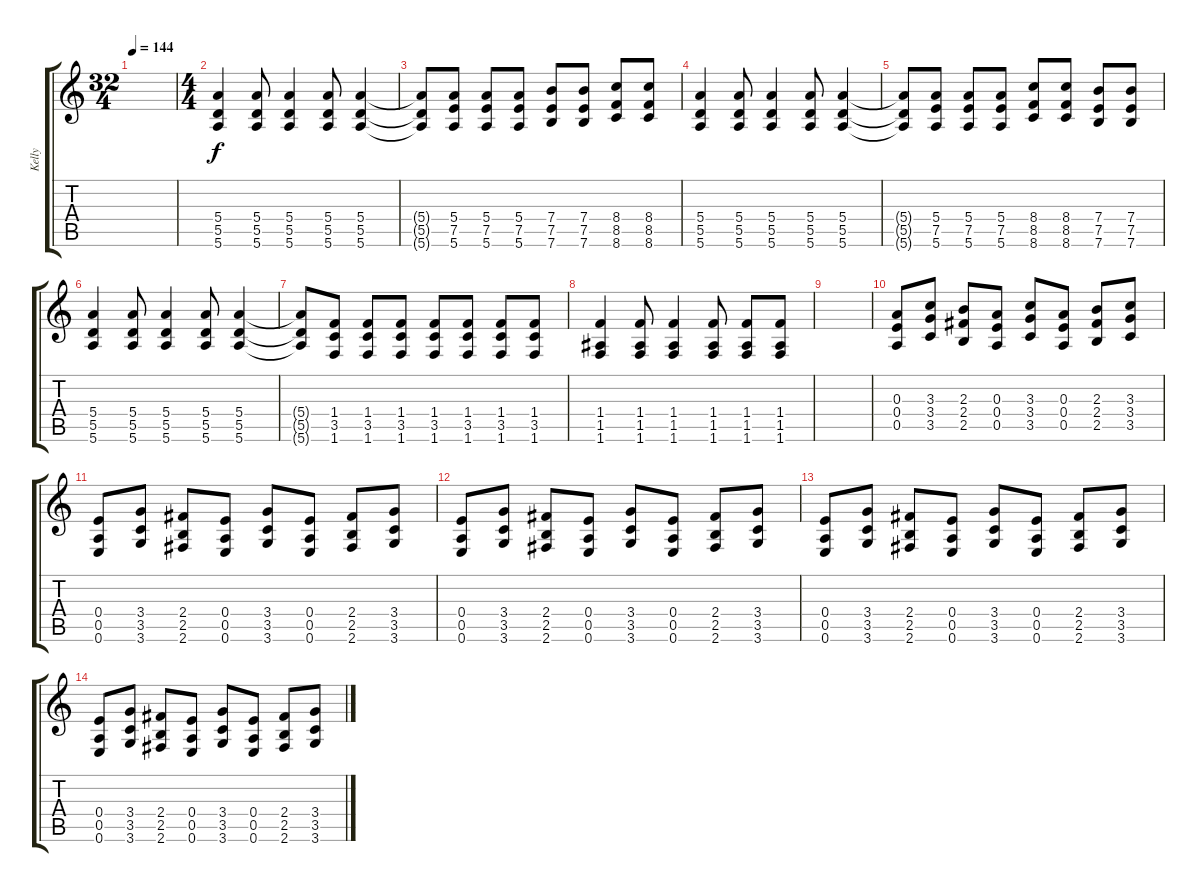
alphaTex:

\track ("Kelly" "Kelly") {instrument overdrivenguitar}
\staff {score tabs}
\tuning (E4 B3 A3 E3 A2 E2) {hide}
\ts (32 4)
\tempo 144
\clef g2
\ks c
|
\ts (4 4)
(5.4 5.5 5.6).4 (5.4 5.5 5.6).8 (5.4 5.5 5.6).4 (5.4 5.5 5.6).8 (5.4 5.5 5.6).4 |
(5.4{t} 5.5{t} 5.6{t}).8 (5.4 7.5 5.6).8 (5.4 7.5 5.6).8 (5.4 7.5 5.6).8 (7.4 7.5 7.6).8 (7.4 7.5 7.6).8 (8.4 8.5 8.6).8 (8.4 8.5 8.6).8 |
(5.4 5.5 5.6).4 (5.4 5.5 5.6).8 (5.4 5.5 5.6).4 (5.4 5.5 5.6).8 (5.4 5.5 5.6).4 |
(5.4{t} 5.5{t} 5.6{t}).8 (5.4 7.5 5.6).8 (5.4 7.5 5.6).8 (5.4 7.5 5.6).8 (8.4 8.5 8.6).8 (8.4 8.5 8.6).8 (7.4 7.5 7.6).8 (7.4 7.5 7.6).8 |
(5.4 5.5 5.6).4 (5.4 5.5 5.6).8 (5.4 5.5 5.6).4 (5.4 5.5 5.6).8 (5.4 5.5 5.6).4 |
(5.4{t} 5.5{t} 5.6{t}).8 (1.4 3.5 1.6).8 (1.4 3.5 1.6).8 (1.4 3.5 1.6).8 (1.4 3.5 1.6).8 (1.4 3.5 1.6).8 (1.4 3.5 1.6).8 (1.4 3.5 1.6).8 |
(1.4 1.5 1.6).4 (1.4 1.5 1.6).8 (1.4 1.5 1.6).4 (1.4 1.5 1.6).8 (1.4 1.5 1.6).8 (1.4 1.5 1.6).8 |
|
(0.3 0.4 0.5).8{volume 13 balance 16 instrument overdrivenguitar} (3.3 3.4 3.5).8 (2.3 2.4 2.5).8 (0.3 0.4 0.5).8 (3.3 3.4 3.5).8 (0.3 0.4 0.5).8 (2.3 2.4 2.5).8 (3.3 3.4 3.5).8 |
(0.4 0.5 0.6).8{volume 13 balance 8 instrument overdrivenguitar} (3.4 3.5 3.6).8 (2.4 2.5 2.6).8 (0.4 0.5 0.6).8 (3.4 3.5 3.6).8 (0.4 0.5 0.6).8 (2.4 2.5 2.6).8 (3.4 3.5 3.6).8 |
(0.4 0.5 0.6).8 (3.4 3.5 3.6).8 (2.4 2.5 2.6).8 (0.4 0.5 0.6).8 (3.4 3.5 3.6).8 (0.4 0.5 0.6).8 (2.4 2.5 2.6).8 (3.4 3.5 3.6).8 |
(0.4 0.5 0.6).8 (3.4 3.5 3.6).8 (2.4 2.5 2.6).8 (0.4 0.5 0.6).8 (3.4 3.5 3.6).8 (0.4 0.5 0.6).8 (2.4 2.5 2.6).8 (3.4 3.5 3.6).8 |
(0.4 0.5 0.6).8 (3.4 3.5 3.6).8 (2.4 2.5 2.6).8 (0.4 0.5 0.6).8 (3.4 3.5 3.6).8 (0.4 0.5 0.6).8 (2.4 2.5 2.6).8 (3.4 3.5 3.6).8
